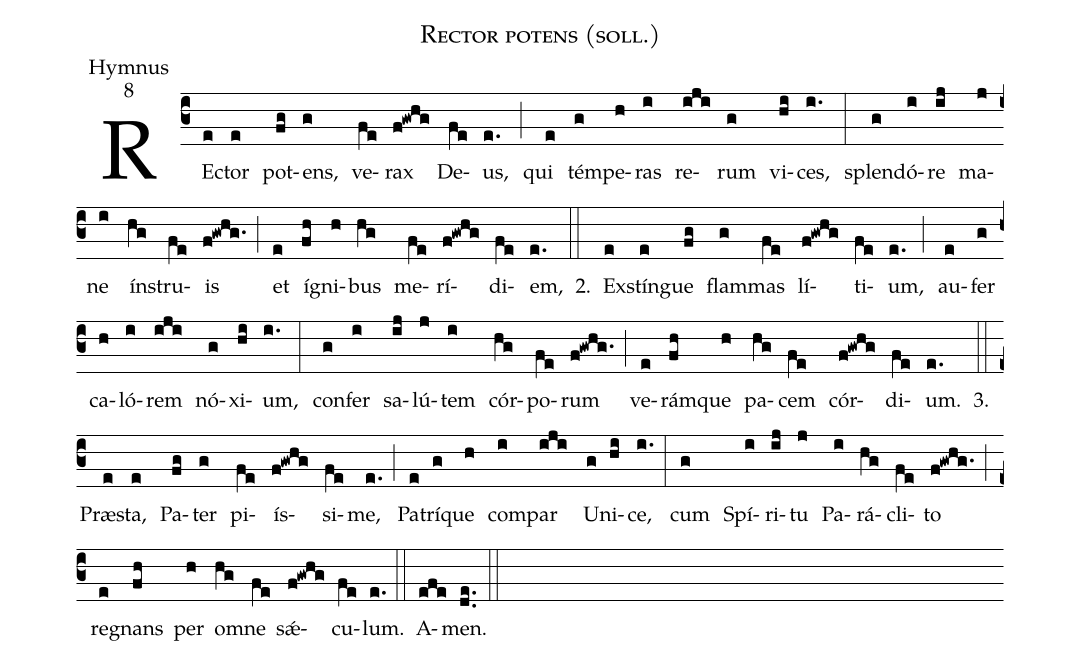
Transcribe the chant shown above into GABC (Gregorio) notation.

name:Rector potens (soll.);
office-part:Hymnus;
mode:8;
%%
(c3)RE(e)ctor(e) pot(fg)ens,(g) ve(fe)rax(f!gwhg) De(fe)us,(e.) (;)
qui(e) tém(g)pe(h)ras(i) re(iji)rum(g) vi(hi)ces,(i.) (:)
splen(g)dó(i)re(ij) ma(j)ne(i) ín(hg)stru(fe)is(f!gwhg.) (;)
et(e) í(fh)gni(h)bus(hg) me(fe)rí(f!gwhg)di(fe)em,(e.)
2.(::) Ex(e)stín(e)gue(fg) flam(g)mas(fe) lí(f!gwhg)ti(fe)um,(e.) (;)
au(e)fer(g) ca(h)ló(i)rem(iji) nó(g)xi(hi)um,(i.) (:)
con(g)fer(i) sa(ij)lú(j)tem(i) cór(hg)po(fe)rum(f!gwhg.) (;)
ve(e)rám(fh)que(h) pa(hg)cem(fe) cór(f!gwhg)di(fe)um.(e.)
3.(::) Præ(e)sta,(e) Pa(fg)ter(g) pi(fe)ís(f!gwhg)si(fe)me,(e.) (;)
Pa(e)trí(g)que(h) com(i)par(iji) U(g)ni(hi)ce,(i.) (:)
cum(g) Spí(i)ri(ij)tu(j) Pa(i)rá(hg)cli(fe)to(f!gwhg.) (;)
re(e)gnans(fh) per(h) om(hg)ne(fe) sǽ(f!gwhg)cu(fe)lum.(e.) (::)
A(efe)men.(de..) (::)
